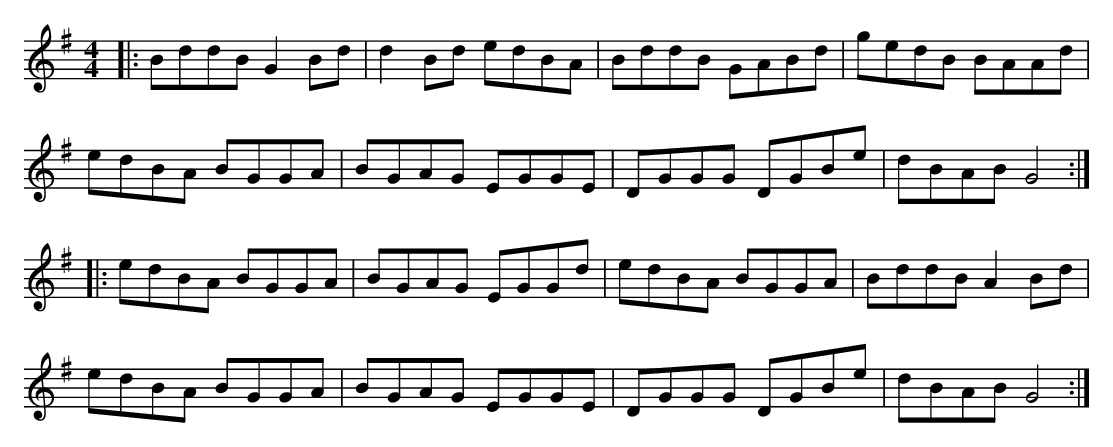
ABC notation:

X:1
M:4/4
K:G
|:BddB G2Bd|d2 Bd edBA|BddB GABd|gedB BAAd|
edBA BGGA|BGAG EGGE|DGGG DGBe|dBAB G4:|
|:edBA BGGA|BGAG EGGd|edBA BGGA|BddB A2 Bd|
edBA BGGA|BGAG EGGE|DGGG DGBe|dBAB G4:|
